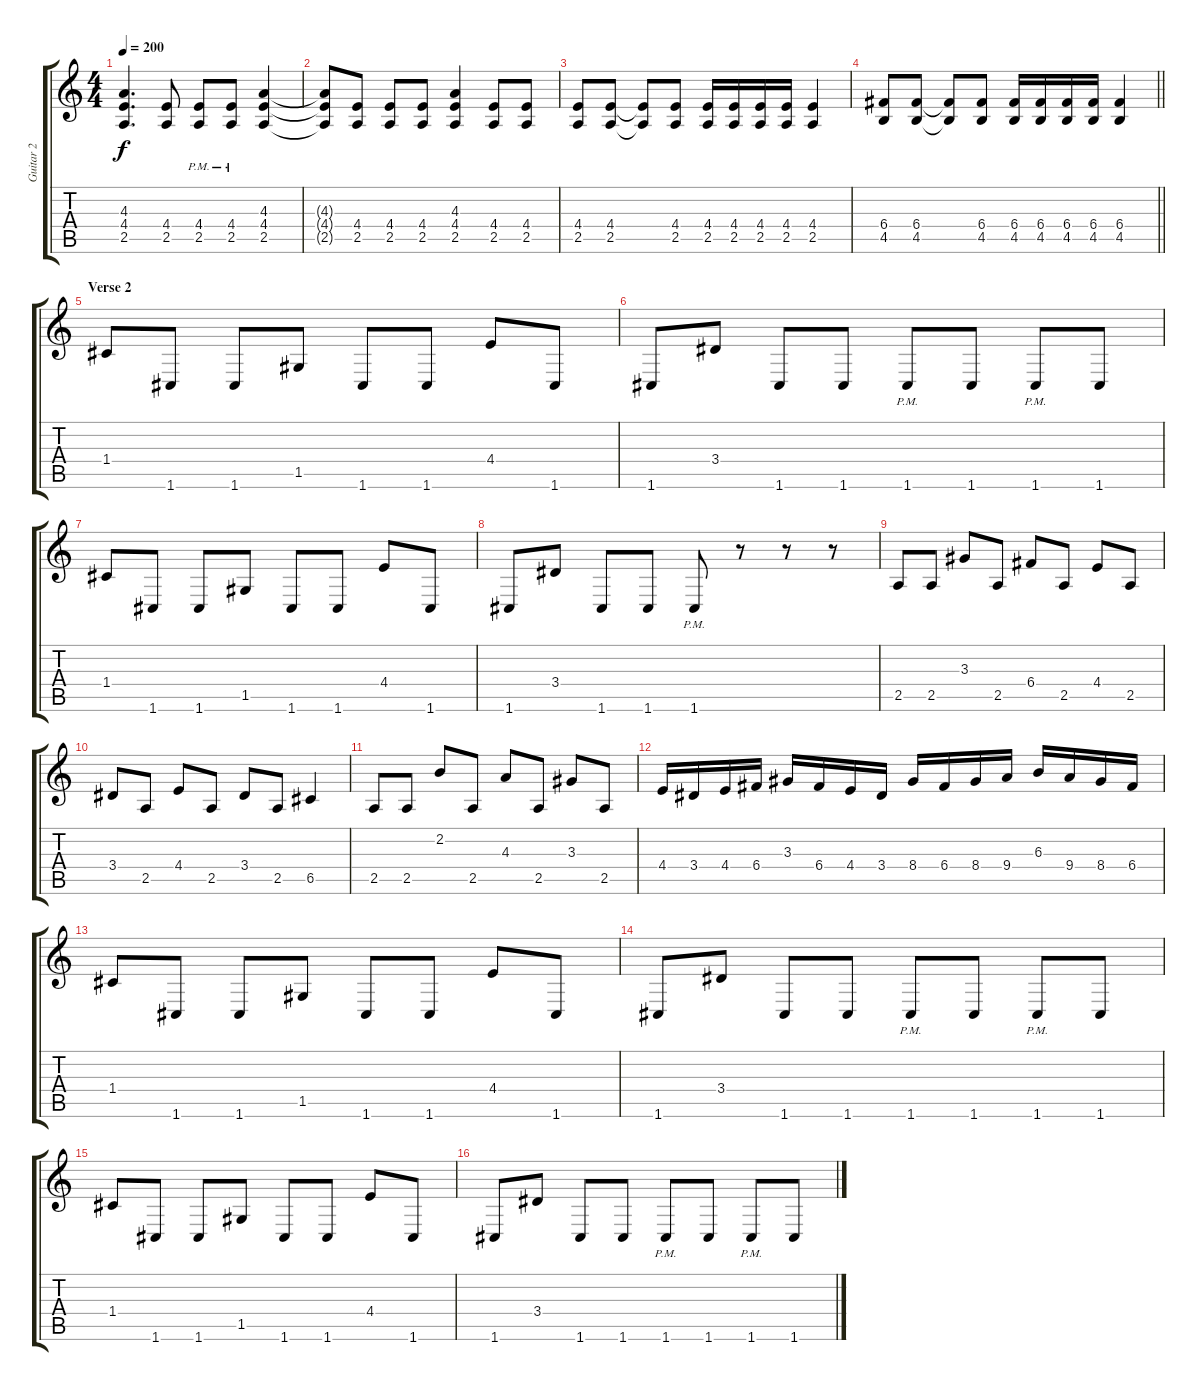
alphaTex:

\track ("Guitar 2" "Guitar 2") {instrument distortionguitar}
\staff {score tabs}
\tuning (D4 A3 F3 C3 G2 C2) {hide}
\ts (4 4)
\tempo 200
\clef g2
\ks c
(4.3 4.4 2.5).4{d dy f} (4.4 2.5).8 (4.4 2.5{pm}).8 (4.4 2.5{pm}).8 (4.3 4.4 2.5).4 |
(4.3{t} 4.4{t} 2.5{t}).8 (4.4 2.5).8 (4.4 2.5).8 (4.4 2.5).8 (4.3 4.4 2.5).4 (4.4 2.5).8 (4.4 2.5).8 |
(4.4 2.5).8 (4.4 2.5).8 (4.4{t} 2.5{t}).8 (4.4 2.5).8 (4.4 2.5).16 (4.4 2.5).16 (4.4 2.5).16 (4.4 2.5).16 (4.4 2.5).4 |
\barLineRight lightlight
(6.4 4.5).8 (6.4 4.5).8 (6.4{t} 4.5{t}).8 (6.4 4.5).8 (6.4 4.5).16 (6.4 4.5).16 (6.4 4.5).16 (6.4 4.5).16 (6.4 4.5).4 |
\section ("" "Verse 2")
1.4.8 1.6.8 1.6.8 1.5.8 1.6.8 1.6.8 4.4.8 1.6.8 |
1.6.8 3.4.8 1.6.8 1.6.8 1.6{pm}.8 1.6.8 1.6{pm}.8 1.6.8 |
1.4.8 1.6.8 1.6.8 1.5.8 1.6.8 1.6.8 4.4.8 1.6.8 |
1.6.8 3.4.8 1.6.8 1.6.8 1.6{pm}.8 r.8 r.8 r.8 |
2.5.8 2.5.8 3.3.8 2.5.8 6.4.8 2.5.8 4.4.8 2.5.8 |
3.4.8 2.5.8 4.4.8 2.5.8 3.4.8 2.5.8 6.5.4 |
2.5.8 2.5.8 2.2.8 2.5.8 4.3.8 2.5.8 3.3.8 2.5.8 |
4.4.16 3.4.16 4.4.16 6.4.16 3.3.16 6.4.16 4.4.16 3.4.16 8.4.16 6.4.16 8.4.16 9.4.16 6.3.16 9.4.16 8.4.16 6.4.16 |
1.4.8 1.6.8 1.6.8 1.5.8 1.6.8 1.6.8 4.4.8 1.6.8 |
1.6.8 3.4.8 1.6.8 1.6.8 1.6{pm}.8 1.6.8 1.6{pm}.8 1.6.8 |
1.4.8 1.6.8 1.6.8 1.5.8 1.6.8 1.6.8 4.4.8 1.6.8 |
1.6.8 3.4.8 1.6.8 1.6.8 1.6{pm}.8 1.6.8 1.6{pm}.8 1.6.8
